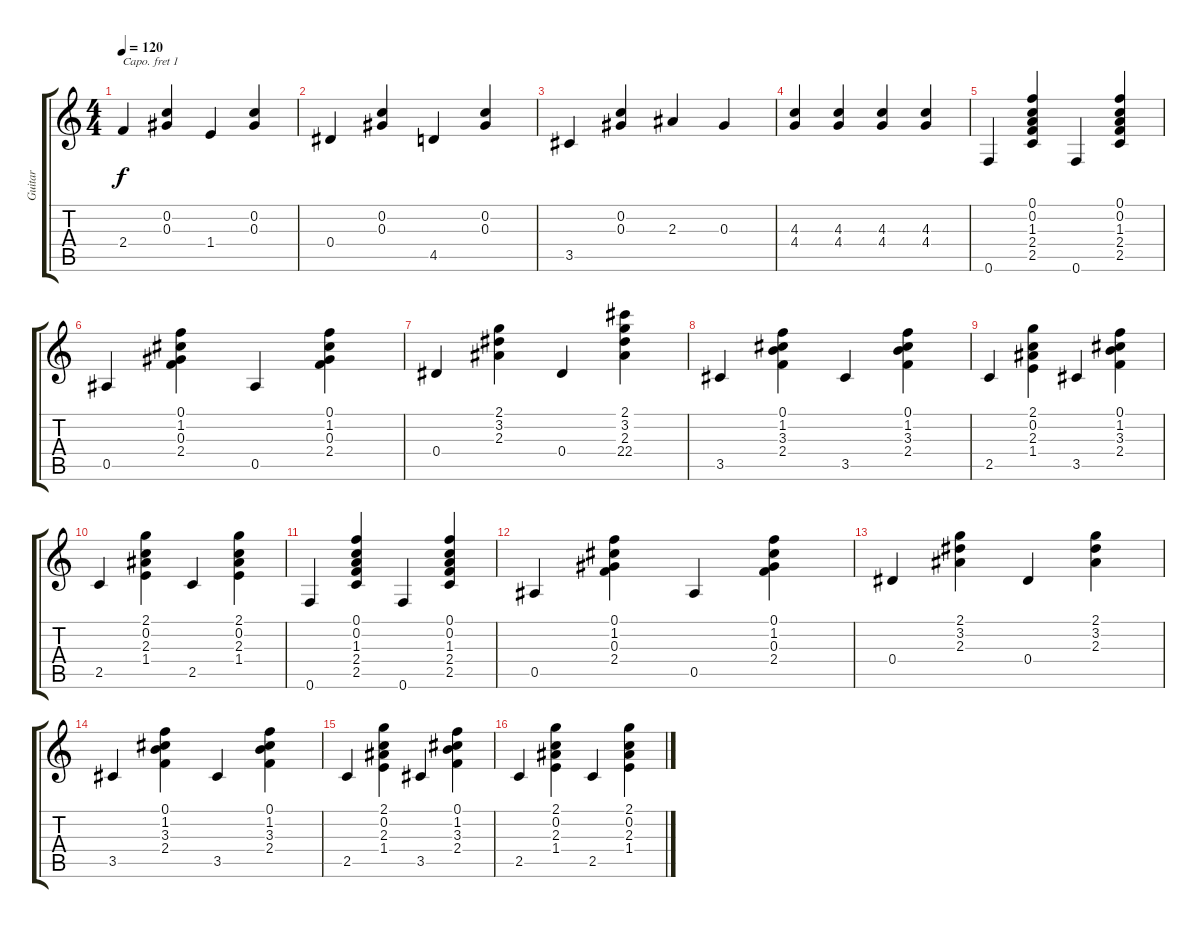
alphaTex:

\track ("Guitar" "Guitar") {instrument acousticguitarsteel}
\staff {score tabs}
\capo 1
\tuning (E4 B3 G3 D3 A2 E2) {hide}
\ts (4 4)
\tempo 120
\clef g2
\ks c
2.4.4{dy f instrument acousticguitarsteel} (0.2 0.3).4 1.4.4 (0.2 0.3).4 |
0.4.4 (0.2 0.3).4 4.5.4 (0.2 0.3).4 |
3.5.4 (0.2 0.3).4 2.3.4 0.3.4 |
(4.3 4.4).4 (4.3 4.4).4 (4.3 4.4).4 (4.3 4.4).4 |
0.6.4 (0.1 0.2 1.3 2.4 2.5).4 0.6.4 (0.1 0.2 1.3 2.4 2.5).4 |
0.5.4 (0.1 1.2 0.3 2.4).4 0.5.4 (0.1 1.2 0.3 2.4).4 |
0.4.4 (2.1 3.2 2.3).4 0.4.4 (2.1 3.2 2.3 22.4).4 |
3.5.4 (0.1 1.2 3.3 2.4).4 3.5.4 (0.1 1.2 3.3 2.4).4 |
2.5.4 (2.1 0.2 2.3 1.4).4 3.5.4 (0.1 1.2 3.3 2.4).4 |
2.5.4 (2.1 0.2 2.3 1.4).4 2.5.4 (2.1 0.2 2.3 1.4).4 |
0.6.4 (0.1 0.2 1.3 2.4 2.5).4 0.6.4 (0.1 0.2 1.3 2.4 2.5).4 |
0.5.4 (0.1 1.2 0.3 2.4).4 0.5.4 (0.1 1.2 0.3 2.4).4 |
0.4.4 (2.1 3.2 2.3).4 0.4.4 (2.1 3.2 2.3).4 |
3.5.4 (0.1 1.2 3.3 2.4).4 3.5.4 (0.1 1.2 3.3 2.4).4 |
2.5.4 (2.1 0.2 2.3 1.4).4 3.5.4 (0.1 1.2 3.3 2.4).4 |
2.5.4 (2.1 0.2 2.3 1.4).4 2.5.4 (2.1 0.2 2.3 1.4).4
